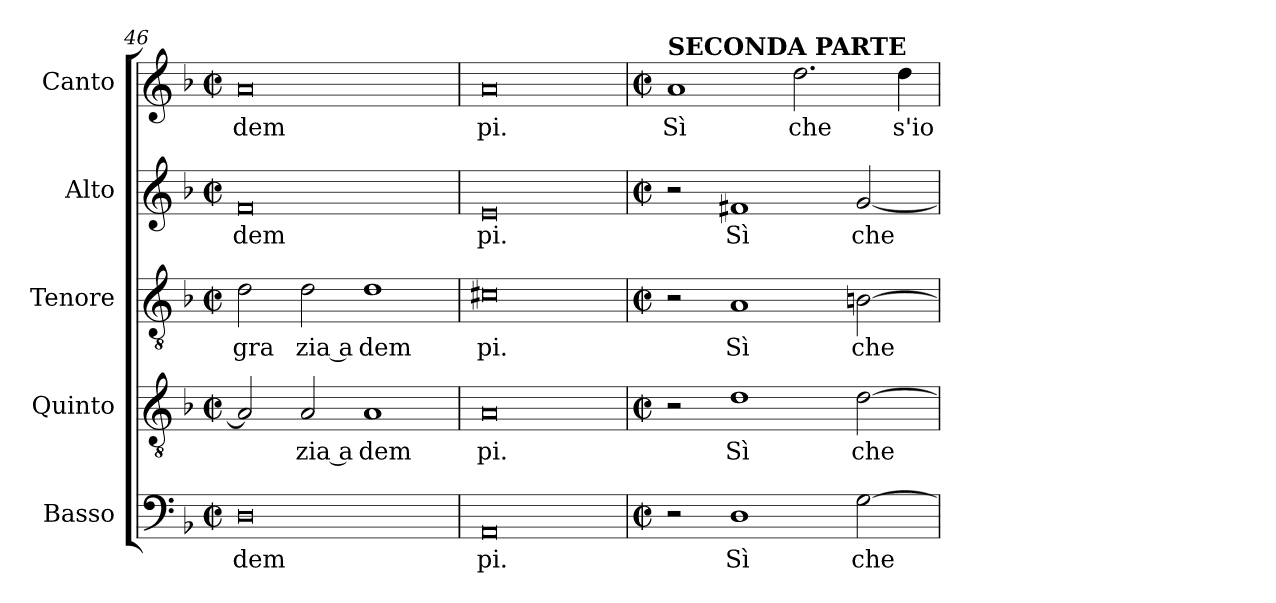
**kern	**text	**kern	**text	**kern	**text	**kern	**text	**kern	**text
*part5	*part5	*part4	*part4	*part3	*part3	*part2	*part2	*part1	*part1
*staff5	*staff5	*staff4	*staff4	*staff3	*staff3	*staff2	*staff2	*staff1	*staff1
*I"Basso	*	*I"Quinto	*	*I"Tenore	*	*I"Alto	*	*I"Canto	*
*clefF4	*	*clefGv2	*	*clefGv2	*	*clefG2	*	*clefG2	*
*k[b-]	*	*k[b-]	*	*k[b-]	*	*k[b-]	*	*k[b-]	*
*F:	*	*F:	*	*F:	*	*F:	*	*F:	*
*M2/2	*	*M2/2	*	*M2/2	*	*M2/2	*	*M2/2	*
*met(c|)	*	*met(c|)	*	*met(c|)	*	*met(c|)	*	*met(c|)	*
=46	=46	=46	=46	=46	=46	=46	=46	=46	=46
!	!LO:LY:b:cj	!	!	!	!LO:LY:b:cj	!	!LO:LY:b:cj	!	!LO:LY:b:cj
0D	dem	2A/]	.	2d\	gra	0f	dem	0a	dem
!	!	!	!LO:LY:b:rj	!	!LO:LY:b:rj	!	!	!	!
.	.	2A/	zia a	2d\	zia a	.	.	.	.
!	!	!	!LO:LY:b:cj	!	!LO:LY:b:cj	!	!	!	!
.	.	1A	dem	1d	dem	.	.	.	.
=47	=47	=47	=47	=47	=47	=47	=47	=47	=47
!	!LO:LY:b:cj	!	!LO:LY:b:cj	!	!LO:LY:b:cj	!	!LO:LY:b:cj	!	!LO:LY:b:cj
0AA	pi.	0A	pi.	0c#X	pi.	0e	pi.	0a	pi.
!!LO:LB:g=z
=48	=48!	=48	=48!	=48	=48!	=48	=48!	=48!	=48!
*M2/2	*	*M2/2	*	*M2/2	*	*M2/2	*	*M2/2	*
*met(c|)	*	*met(c|)	*	*met(c|)	*	*met(c|)	*	*met(c|)	*
!	!	!	!	!	!	!	!	!LO:TX:a:B:t=SECONDA PARTE	!
!	!	!	!	!	!	!	!	!	!LO:LY:b:cj
2r	.	2r	.	2r	.	2r	.	1a	Sì
!	!LO:LY:b:cj	!	!LO:LY:b:cj	!	!LO:LY:b:cj	!	!LO:LY:b:cj	!	!
1D	Sì	1d	Sì	1A	Sì	1f#X	Sì	.	.
!	!	!	!	!	!	!	!	!	!LO:LY:b:cj
.	.	.	.	.	.	.	.	2.dd\	che
!	!LO:LY:b	!	!LO:LY:b	!	!LO:LY:b	!	!LO:LY:b	!	!
[>2G\	che	[>2d\	che	[>2Bn\	che	[<2g/	che	.	.
!	!	!	!	!	!	!	!	!	!LO:LY:b:cj
.	.	.	.	.	.	.	.	4dd\	s'io
=	=	=	=	=	=	=	=	=	=
*-	*-	*-	*-	*-	*-	*-	*-	*-	*-
